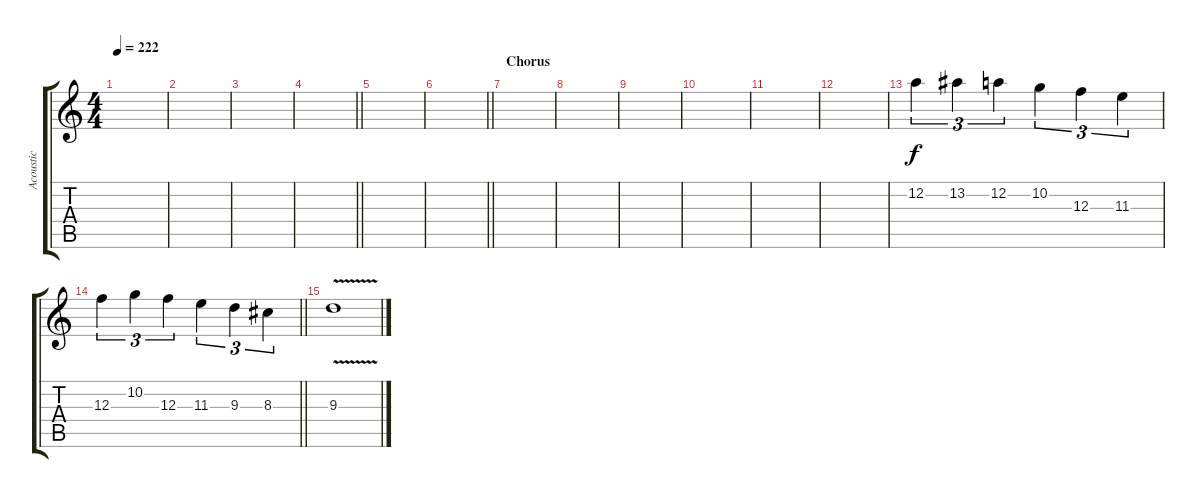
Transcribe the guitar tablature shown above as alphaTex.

\track ("Acoustic" "Acoustic") {instrument acousticguitarnylon}
\staff {score tabs}
\tuning (D4 A3 F3 C3 G2 D2) {hide}
\ts (4 4)
\tempo 222
\clef g2
\ks c
|
|
|
\barLineRight lightlight
|
\section ("" "")
|
\barLineRight lightlight
|
\section ("" "Chorus")
|
|
|
|
|
|
12.2.4{tu (3 2)} 13.2.4{tu (3 2)} 12.2.4{tu (3 2)} 10.2.4{tu (3 2)} 12.3.4{tu (3 2)} 11.3.4{tu (3 2)} |
\barLineRight lightlight
12.3.4{tu (3 2)} 10.2.4{tu (3 2)} 12.3.4{tu (3 2)} 11.3.4{tu (3 2)} 9.3.4{tu (3 2)} 8.3.4{tu (3 2)} |
\section ("" "")
9.3{v}.1
